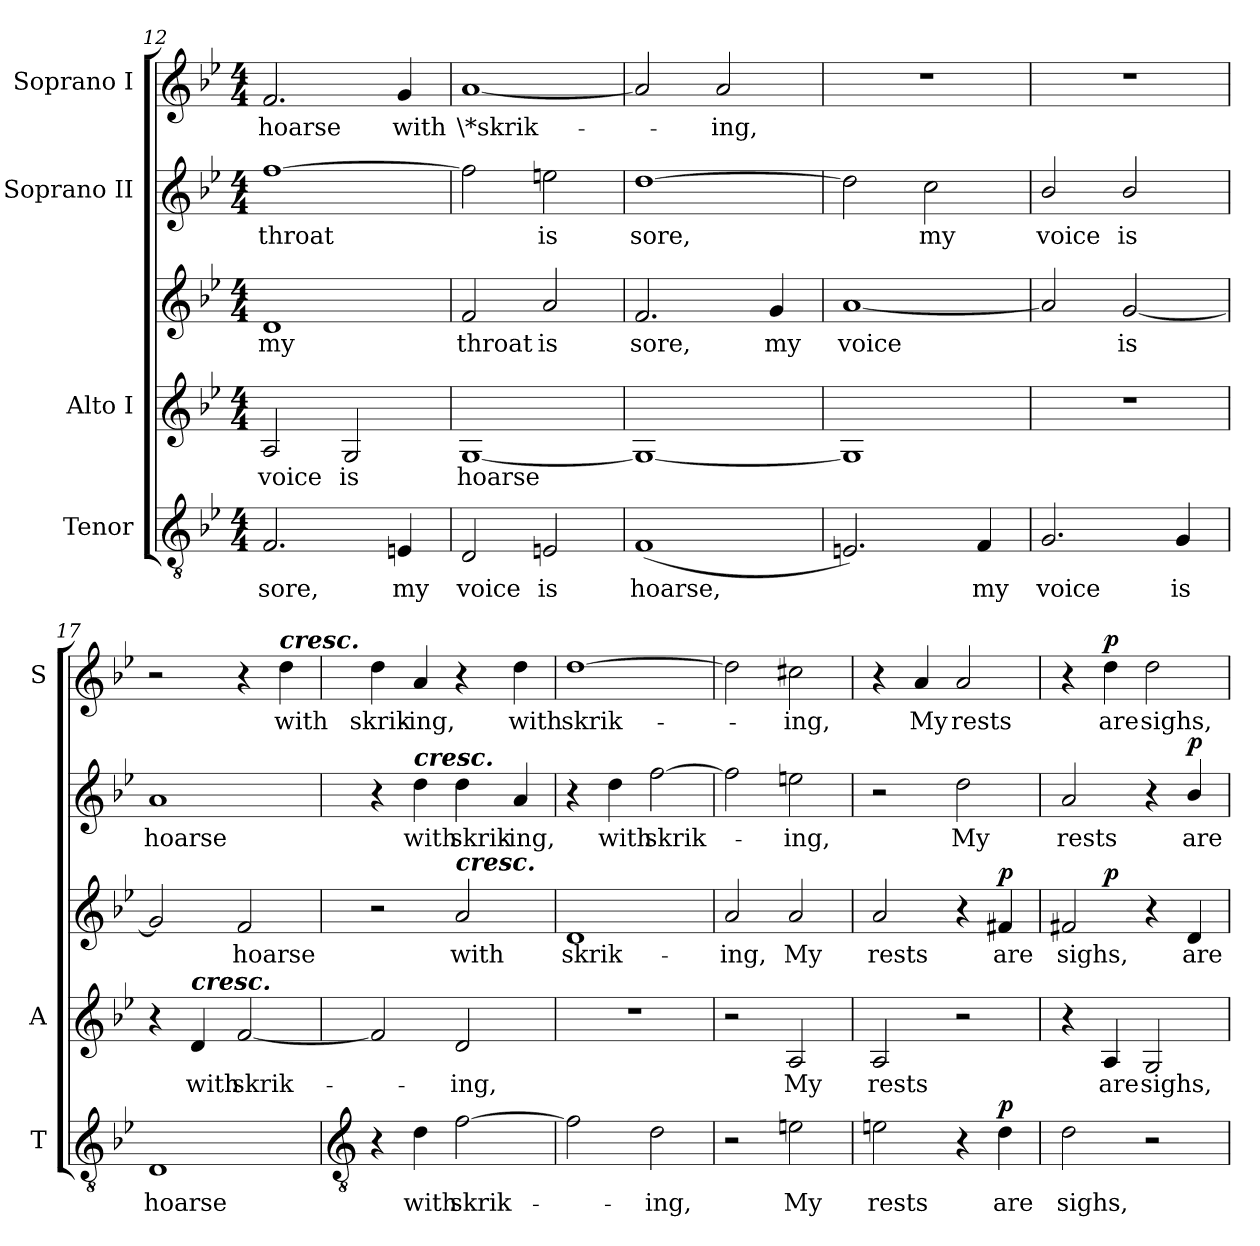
**kern	**text	**dynam	**kern	**text	**kern	**text	**dynam	**kern	**text	**dynam	**kern	**text	**dynam
*part4	*part4	*part4	*part3	*part3	*part3	*part3	*part3	*part2	*part2	*part2	*part1	*part1	*part1
*staff5	*staff5	*staff5	*staff4	*staff4	*staff3	*staff3	*staff3/4	*staff2	*staff2	*staff2	*staff1	*staff1	*staff1
*I"Tenor	*	*	*I"Alto I	*	*	*	*	*I"Soprano II	*	*	*I"Soprano I	*	*
*I'T	*	*	*I'A	*	*	*	*	*	*	*	*I'S	*	*
*clefGv2	*	*	*clefG2	*	*clefG2	*	*	*clefG2	*	*	*clefG2	*	*
*k[b-e-]	*	*	*k[b-e-]	*	*k[b-e-]	*	*	*k[b-e-]	*	*	*k[b-e-]	*	*
*B-:	*	*	*B-:	*	*B-:	*	*	*B-:	*	*	*B-:	*	*
*M4/4	*	*	*M4/4	*	*M4/4	*	*	*M4/4	*	*	*M4/4	*	*
=12	=12	=12	=12	=12	=12	=12	=12	=12	=12	=12	=12	=12	=12
!	!LO:LY:b	!	!	!LO:LY:b	!	!LO:LY:b	!	!	!LO:LY:b	!	!	!LO:LY:b	!
2.F	sore,	.	2A	voice	1d	my	.	[1ff	throat	.	2.f	hoarse	.
!	!	!	!	!LO:LY:b	!	!	!	!	!	!	!	!	!
.	.	.	2G	is	.	.	.	.	.	.	.	.	.
!	!LO:LY:b	!	!	!	!	!	!	!	!	!	!	!LO:LY:b	!
4En	my	.	.	.	.	.	.	.	.	.	4g	with	.
=13	=13	=13	=13	=13	=13	=13	=13	=13	=13	=13	=13	=13	=13
!	!LO:LY:b	!	!	!LO:LY:b	!	!LO:LY:b	!	!	!	!	!	!LO:LY:b	!
2D	voice	.	[1G	hoarse	2f	throat	.	2ff]	.	.	[1a	\*skrik-	.
!	!LO:LY:b	!	!	!	!	!LO:LY:b	!	!	!LO:LY:b	!	!	!	!
2En	is	.	.	.	2a	is	.	2een	is	.	.	.	.
=14	=14	=14	=14	=14	=14	=14	=14	=14	=14	=14	=14	=14	=14
!	!LO:LY:b	!	!	!	!	!LO:LY:b	!	!	!LO:LY:b	!	!	!	!
(<1F	hoarse,	.	1G_	.	2.f	sore,	.	[1dd	sore,	.	2a]	.	.
!	!	!	!	!	!	!	!	!	!	!	!	!LO:LY:b	!
.	.	.	.	.	.	.	.	.	.	.	2a	ing,	.
!	!	!	!	!	!	!LO:LY:b	!	!	!	!	!	!	!
.	.	.	.	.	4g	my	.	.	.	.	.	.	.
=15	=15	=15	=15	=15	=15	=15	=15	=15	=15	=15	=15	=15	=15
!	!	!	!	!	!	!LO:LY:b	!	!	!	!	!	!	!
2.En)	.	.	1G]	.	[1a	voice	.	2dd]	.	.	1r	.	.
!	!	!	!	!	!	!	!	!	!LO:LY:b	!	!	!	!
.	.	.	.	.	.	.	.	2cc	my	.	.	.	.
!	!LO:LY:b	!	!	!	!	!	!	!	!	!	!	!	!
4F	my	.	.	.	.	.	.	.	.	.	.	.	.
=16	=16	=16	=16	=16	=16	=16	=16	=16	=16	=16	=16	=16	=16
!	!LO:LY:b	!	!	!	!	!	!	!	!LO:LY:b	!	!	!	!
2.G	voice	.	1r	.	2a]	.	.	2b-/	voice	.	1r	.	.
!	!	!	!	!	!	!LO:LY:b	!	!	!LO:LY:b	!	!	!	!
.	.	.	.	.	[2g	is	.	2b-/	is	.	.	.	.
!	!LO:LY:b	!	!	!	!	!	!	!	!	!	!	!	!
4G	is	.	.	.	.	.	.	.	.	.	.	.	.
=17	=17	=17	=17	=17	=17	=17	=17	=17	=17	=17	=17	=17	=17
!	!LO:LY:b	!	!	!	!	!	!	!	!LO:LY:b	!	!	!	!
1D	hoarse	.	4r	.	2g]	.	.	1a	hoarse	.	2r	.	.
!	!	!	!LO:TX:a:Bi:t=cresc.	!	!	!	!	!	!	!	!	!	!
!	!	!	!	!LO:LY:b	!	!	!	!	!	!	!	!	!
.	.	.	4d	with	.	.	.	.	.	.	.	.	.
!	!	!	!	!LO:LY:b	!	!LO:LY:b	!	!	!	!	!	!	!
.	.	.	[2f	skrik-	2f	hoarse	.	.	.	.	4r	.	.
!	!	!	!	!	!	!	!	!	!	!	!LO:TX:a:Bi:t=cresc.	!	!
!	!	!	!	!	!	!	!	!	!	!	!	!LO:LY:b	!
.	.	.	.	.	.	.	.	.	.	.	4dd	with	.
!!LO:LB:g=z
=18	=18	=18	=18	=18	=18	=18	=18	=18	=18	=18	=18	=18	=18
*clefGv2	*	*	*	*	*	*	*	*	*	*	*	*	*
!	!	!	!	!	!	!	!	!	!	!	!	!LO:LY:b	!
4r	.	.	2f]	.	2r	.	.	4r	.	.	4dd	skrik-	.
!	!	!	!	!	!	!	!	!LO:TX:a:Bi:t=cresc.	!	!	!	!	!
!	!LO:LY:b	!	!	!	!	!	!	!	!LO:LY:b	!	!	!LO:LY:b	!
4d	with	.	.	.	.	.	.	4dd	with	.	4a	-ing,	.
!	!	!	!	!	!LO:TX:a:Bi:t=cresc.	!	!	!	!	!	!	!	!
!	!LO:LY:b	!	!	!LO:LY:b	!	!LO:LY:b	!	!	!LO:LY:b	!	!	!	!
[2f	skrik-	.	2d	ing,	2a	with	.	4dd	skrik-	.	4r	.	.
!	!	!	!	!	!	!	!	!	!LO:LY:b	!	!	!LO:LY:b	!
.	.	.	.	.	.	.	.	4a	-ing,	.	4dd	with	.
=19	=19	=19	=19	=19	=19	=19	=19	=19	=19	=19	=19	=19	=19
!	!	!	!	!	!	!LO:LY:b	!	!	!	!	!	!LO:LY:b	!
2f]	.	.	1r	.	1d	skrik-	.	4r	.	.	[1dd	skrik-	.
!	!	!	!	!	!	!	!	!	!LO:LY:b	!	!	!	!
.	.	.	.	.	.	.	.	4dd	with	.	.	.	.
!	!LO:LY:b	!	!	!	!	!	!	!	!LO:LY:b	!	!	!	!
2d	ing,	.	.	.	.	.	.	[2ff	skrik-	.	.	.	.
=20	=20	=20	=20	=20	=20	=20	=20	=20	=20	=20	=20	=20	=20
!	!	!	!	!	!	!LO:LY:b	!	!	!	!	!	!	!
2r	.	.	2r	.	2a	-ing,	.	2ff]	.	.	2dd]	.	.
!	!LO:LY:b	!	!	!LO:LY:b	!	!LO:LY:b	!	!	!LO:LY:b	!	!	!LO:LY:b	!
2en	My	.	2A	My	2a	My	.	2een	ing,	.	2cc#X	ing,	.
=21	=21	=21	=21	=21	=21	=21	=21	=21	=21	=21	=21	=21	=21
!	!LO:LY:b	!	!	!LO:LY:b	!	!LO:LY:b	!	!	!	!	!	!	!
2en	rests	.	2A	rests	2a	rests	.	2r	.	.	4r	.	.
!	!	!	!	!	!	!	!	!	!	!	!	!LO:LY:b	!
.	.	.	.	.	.	.	.	.	.	.	4a	My	.
!	!	!	!	!	!	!	!	!	!LO:LY:b	!	!	!LO:LY:b	!
4r	.	.	2r	.	4r	.	.	2dd	My	.	2a	rests	.
!	!LO:LY:b	!LO:DY:b	!	!	!	!LO:LY:b	!LO:DY:b	!	!	!	!	!	!
4d	are	p	.	.	4f#X	are	p	.	.	.	.	.	.
=22	=22	=22	=22	=22	=22	=22	=22	=22	=22	=22	=22	=22	=22
!	!LO:LY:b	!	!	!	!	!LO:LY:b	!	!	!LO:LY:b	!	!	!	!
2d	sighs,	.	4r	.	2f#X	sighs,	.	2a	rests	.	4r	.	.
!	!	!	!	!LO:LY:b	!	!	!LO:DY:b=2	!	!	!	!	!LO:LY:b	!LO:DY:b
.	.	.	4A	are	.	.	p	.	.	.	4dd	are	p
!	!	!	!	!LO:LY:b	!	!	!	!	!	!	!	!LO:LY:b	!
2r	.	.	2G	sighs,	4r	.	.	4r	.	.	2dd	sighs,	.
!	!	!	!	!	!	!LO:LY:b	!	!	!LO:LY:b	!LO:DY:b	!	!	!
.	.	.	.	.	4d	are	.	4b-/	are	p	.	.	.
=	=	=	=	=	=	=	=	=	=	=	=	=	=
*-	*-	*-	*-	*-	*-	*-	*-	*-	*-	*-	*-	*-	*-
